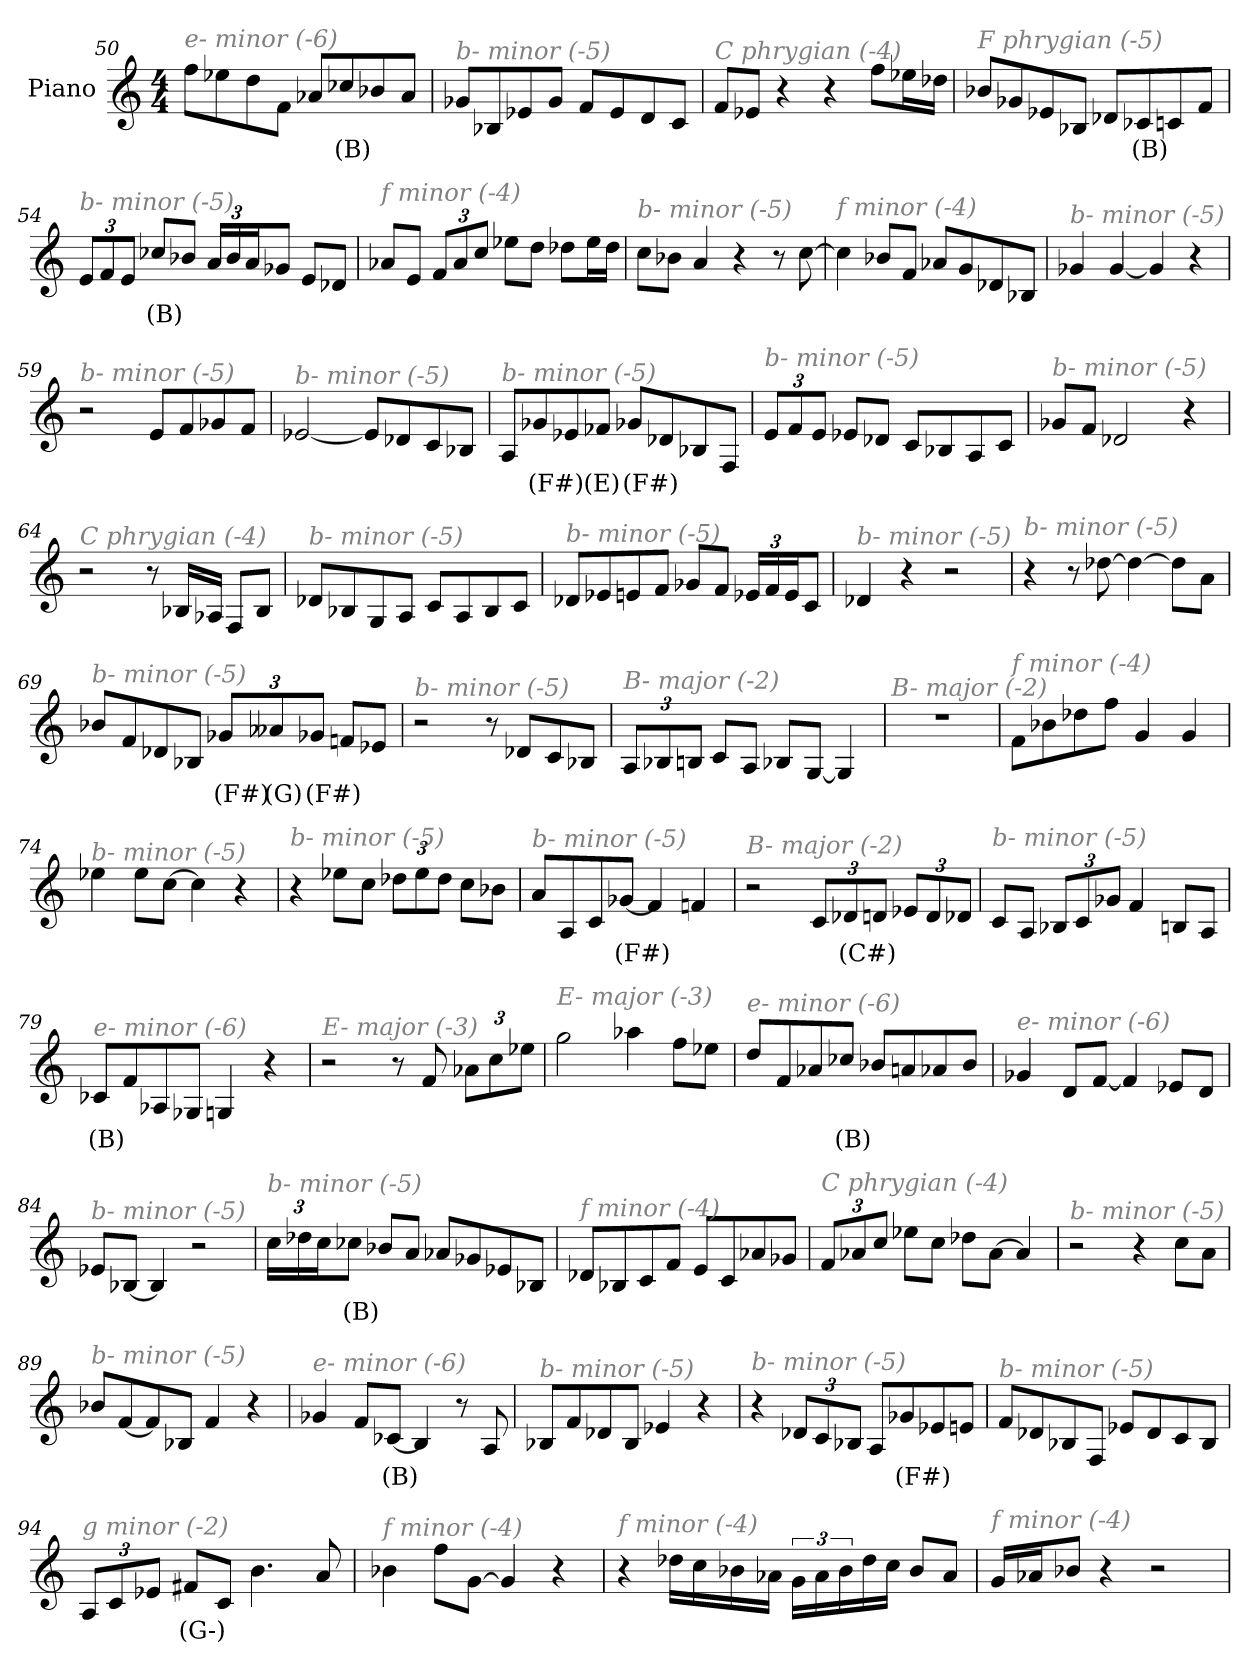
**kern	**text
*part1	*part1
*staff1	*staff1
*I"Piano	*
*I'Pno	*
*clefG2	*
*k[]	*
*M4/4	*
=50	=50
!LO:TX:i:color=#808080:t=e- minor (-6)	!
8ff\L	.
8ee-X\	.
8dd\	.
8f\J	.
8a-X/L	.
8cc-Xi/	(B)
8b-X/	.
8a-/J	.
!!LO:LB:g=z
=51	=51
!LO:TX:i:color=#808080:t=b- minor (-5)	!
8g-X/L	.
8B-X/	.
8e-X/	.
8g-/J	.
8f/L	.
8e-/	.
8d/	.
8c/J	.
=52	=52
!LO:TX:i:color=#808080:t=C phrygian (-4)	!
8f/L	.
8e-X/J	.
4r	.
4r	.
8ff\L	.
16ee-X\L	.
16dd-X\JJ	.
=53	=53
!LO:TX:i:color=#808080:t=F phrygian (-5)	!
8b-X/L	.
8g-X/	.
8e-X/	.
8B-X/J	.
8d-X/L	.
8c-Xi/	(B)
8c/	.
8f/J	.
=54	=54
*Xbrackettup	*
!LO:TX:i:color=#808080:t=b- minor (-5)	!
12e/L	.
12f/	.
12e/J	.
8cc-Xi/L	(B)
8b-X/J	.
24a/LL	.
24b-/	.
24a/J	.
8g-X/J	.
8e/L	.
8d-X/J	.
!!LO:LB:g=z
=55	=55
!LO:TX:i:color=#808080:t=f minor (-4)	!
8a-X/L	.
8e/J	.
12f/L	.
12a-/	.
12cc/J	.
8ee-X\L	.
8dd\J	.
8dd-X\L	.
16ee-\L	.
16dd-\JJ	.
=56	=56
!LO:TX:i:color=#808080:t=b- minor (-5)	!
8cc\L	.
8b-X\J	.
4a/	.
4r	.
8r	.
[8cc\	.
=57	=57
!LO:TX:i:color=#808080:t=f minor (-4)	!
4cc\]	.
8b-X/L	.
8f/J	.
8a-X/L	.
8g/	.
8d-X/	.
8B-X/J	.
=58	=58
!LO:TX:i:color=#808080:t=b- minor (-5)	!
4g-X/	.
[4g-/	.
4g-/]	.
4r	.
!!LO:LB:g=z
=59	=59
!LO:TX:i:color=#808080:t=b- minor (-5)	!
2r	.
8e/L	.
8f/	.
8g-X/	.
8f/J	.
=60	=60
!LO:TX:i:color=#808080:t=b- minor (-5)	!
[2e-X/	.
8e-/L]	.
8d-X/	.
8c/	.
8B-X/J	.
=61	=61
!LO:TX:i:color=#808080:t=b- minor (-5)	!
8A/L	.
8g-Xi/	(F#)
8e-X/	.
8f-Xj/J	(E)
8g-Xi/L	(F#)
8d-X/	.
8B-X/	.
8F/J	.
=62	=62
!LO:TX:i:color=#808080:t=b- minor (-5)	!
12e/L	.
12f/	.
12e/J	.
8e-X/L	.
8d-X/J	.
8c/L	.
8B-X/	.
8A/	.
8c/J	.
!!LO:LB:g=z
=63	=63
!LO:TX:i:color=#808080:t=b- minor (-5)	!
8g-X/L	.
8f/J	.
2d-X/	.
4r	.
=64	=64
!LO:TX:i:color=#808080:t=C phrygian (-4)	!
2r	.
8r	.
16B-X/LL	.
16A-X/JJ	.
8F/L	.
8B-/J	.
=65	=65
!LO:TX:i:color=#808080:t=b- minor (-5)	!
8d-X/L	.
8B-X/	.
8G/	.
8A/J	.
8c/L	.
8A/	.
8B-/	.
8c/J	.
=66	=66
!LO:TX:i:color=#808080:t=b- minor (-5)	!
8d-X/L	.
8e-X/	.
8en/	.
8f/J	.
8g-X/L	.
8f/J	.
24e-X/LL	.
24f/	.
24e-/J	.
8c/J	.
=67	=67
!LO:TX:i:color=#808080:t=b- minor (-5)	!
4d-X/	.
4r	.
2r	.
!!LO:LB:g=z
=68	=68
!LO:TX:i:color=#808080:t=b- minor (-5)	!
4r	.
8r	.
[8dd-X\	.
4dd-\_	.
8dd-\L]	.
8a\J	.
=69	=69
!LO:TX:i:color=#808080:t=b- minor (-5)	!
8b-X/L	.
8f/	.
8d-X/	.
8B-X/J	.
12g-Xi/L	(F#)
12a--Xj/	(G)
12g-Xi/J	(F#)
8fn/L	.
8e-X/J	.
=70	=70
!LO:TX:i:color=#808080:t=b- minor (-5)	!
2r	.
8r	.
8d-X/L	.
8c/	.
8B-X/J	.
=71	=71
!LO:TX:i:color=#808080:t=B- major (-2)	!
12A/L	.
12B-X/	.
12Bn/J	.
8c/L	.
8A/J	.
8B-X/L	.
[8G/J	.
4G/]	.
=72	=72
!LO:TX:i:color=#808080:t=B- major (-2)	!
1r	.
!!LO:LB:g=z
=73	=73
!LO:TX:i:color=#808080:t=f minor (-4)	!
8f\L	.
8b-X\	.
8dd-X\	.
8ff\J	.
4g/	.
4g/	.
=74	=74
!LO:TX:i:color=#808080:t=b- minor (-5)	!
4ee-X\	.
8ee-\L	.
[8cc\J	.
4cc\]	.
4r	.
=75	=75
!LO:TX:i:color=#808080:t=b- minor (-5)	!
4r	.
8ee-X\L	.
8cc\J	.
12dd-X\L	.
12ee-\	.
12dd-\J	.
8cc\L	.
8b-X\J	.
=76	=76
!LO:TX:i:color=#808080:t=b- minor (-5)	!
8a/L	.
8A/	.
8c/	.
[8g-Xi/J	(F#)
4f#/]	.
4fn/	.
=77	=77
!LO:TX:i:color=#808080:t=B- major (-2)	!
2r	.
12c/L	.
12d-Xi/	(C#)
12d/J	.
12e-X/L	.
12d/	.
12d-X/J	.
!!LO:LB:g=z
=78	=78
!LO:TX:i:color=#808080:t=b- minor (-5)	!
8c/L	.
8A/J	.
12B-X/L	.
12c/	.
12g-X/J	.
4f/	.
8Bn/L	.
8A/J	.
=79	=79
!LO:TX:i:color=#808080:t=e- minor (-6)	!
8c-Xi/L	(B)
8f/	.
8A-X/	.
8G-X/J	.
4Gn/	.
4r	.
=80	=80
!LO:TX:i:color=#808080:t=E- major (-3)	!
2r	.
8r	.
8f/	.
12a-X\L	.
12cc\	.
12ee-X\J	.
=81	=81
!LO:TX:i:color=#808080:t=E- major (-3)	!
2gg\	.
4aa-X\	.
8ff\L	.
8ee-X\J	.
!!LO:LB:g=z
=82	=82
!LO:TX:i:color=#808080:t=e- minor (-6)	!
8dd/L	.
8f/	.
8a-X/	.
8cc-Xi/J	(B)
8b-X/L	.
8an/	.
8a-X/	.
8b-/J	.
=83	=83
!LO:TX:i:color=#808080:t=e- minor (-6)	!
4g-X/	.
8d/L	.
[8f/J	.
4f/]	.
8e-X/L	.
8d/J	.
=84	=84
!LO:TX:i:color=#808080:t=b- minor (-5)	!
8e-X/L	.
[8B-X/J	.
4B-/]	.
2r	.
=85	=85
!LO:TX:i:color=#808080:t=b- minor (-5)	!
24cc\LL	.
24dd-X\	.
24cc\J	.
8cc-Xi\J	(B)
8b-X/L	.
8a/J	.
8a-X/L	.
8g-X/	.
8e-X/	.
8B-X/J	.
!!LO:LB:g=z
=86	=86
!LO:TX:i:color=#808080:t=f minor (-4)	!
8d-X/L	.
8B-X/	.
8c/	.
8f/J	.
8e/L	.
8c/	.
8a-X/	.
8g-X/J	.
=87	=87
!LO:TX:i:color=#808080:t=C phrygian (-4)	!
12f/L	.
12a-X/	.
12cc/J	.
8ee-X\L	.
8cc\J	.
8dd-X\L	.
[8a-\J	.
4a-/]	.
=88	=88
!LO:TX:i:color=#808080:t=b- minor (-5)	!
2r	.
4r	.
8cc\L	.
8a\J	.
=89	=89
!LO:TX:i:color=#808080:t=b- minor (-5)	!
8b-X/L	.
[8f/	.
8f/]	.
8B-X/J	.
4f/	.
4r	.
=90	=90
!LO:TX:i:color=#808080:t=e- minor (-6)	!
4g-X/	.
8f/L	.
[8c-Xi/J	(B)
4B/]	.
8r	.
8A/	.
!!LO:PB:g=z
=91	=91
!LO:TX:i:color=#808080:t=b- minor (-5)	!
8B-X/L	.
8f/	.
8d-X/	.
8B-/J	.
4e-X/	.
4r	.
=92	=92
!LO:TX:i:color=#808080:t=b- minor (-5)	!
4r	.
12d-X/L	.
12c/	.
12B-X/J	.
8A/L	.
8g-Xi/	(F#)
8e-X/	.
8en/J	.
=93	=93
!LO:TX:i:color=#808080:t=b- minor (-5)	!
8f/L	.
8d-X/	.
8B-X/	.
8F/J	.
8e-X/L	.
8d-/	.
8c/	.
8B-/J	.
=94	=94
!LO:TX:i:color=#808080:t=g minor (-2)	!
12A/L	.
12c/	.
12e-X/J	.
8f#Xi/L	(G-)
8c/J	.
4.b\	.
8a/	.
!!LO:LB:g=z
=95	=95
!LO:TX:i:color=#808080:t=f minor (-4)	!
4b-X\	.
8ff\L	.
[8g\J	.
4g/]	.
4r	.
=96	=96
!LO:TX:i:color=#808080:t=f minor (-4)	!
4r	.
16dd-X\LL	.
16cc\	.
16b-X\	.
16a-X\JJ	.
*brackettup	*
24g\LL	.
24a-\	.
24b-\	.
16dd-\	.
16cc\JJ	.
8b-/L	.
8a-/J	.
=97	=97
!LO:TX:i:color=#808080:t=f minor (-4)	!
16g/LL	.
16a-X/J	.
8b-X/J	.
4r	.
2r	.
=	=
*-	*-
